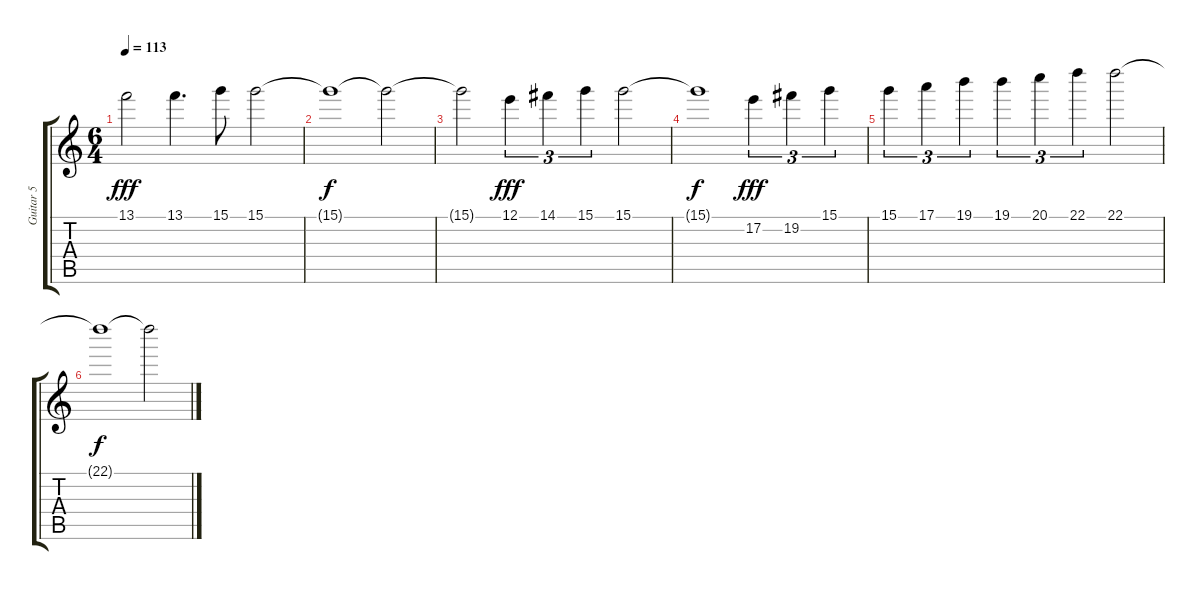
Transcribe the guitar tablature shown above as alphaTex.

\track ("Guitar 5" "Guitar 5") {instrument distortionguitar}
\staff {score tabs}
\tuning (E4 B3 G3 D3 A2 E2) {hide}
\ts (6 4)
\tempo 113
\clef g2
\ks c
13.1.2{dy fff} 13.1.4{d} 15.1.8 15.1.2 |
15.1{t}.1{dy f} 15.1{t}.2 |
15.1{t}.2 12.1.4{tu (3 2) dy fff} 14.1.4{tu (3 2)} 15.1.4{tu (3 2)} 15.1.2 |
15.1{t}.1{dy f} 17.2.4{tu (3 2) dy fff} 19.2.4{tu (3 2)} 15.1.4{tu (3 2)} |
15.1.4{tu (3 2)} 17.1.4{tu (3 2)} 19.1.4{tu (3 2)} 19.1.4{tu (3 2)} 20.1.4{tu (3 2)} 22.1.4{tu (3 2)} 22.1.2{balance 8} |
22.1{t}.1{dy f} 22.1{t}.2
